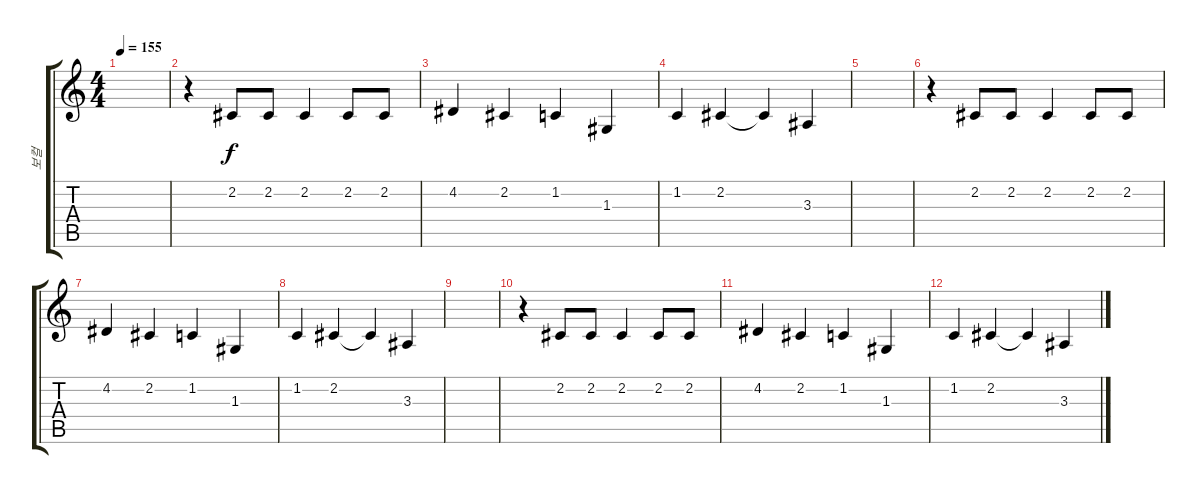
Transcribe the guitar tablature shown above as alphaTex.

\track ("보컬" "보컬") {instrument lead6voice}
\staff {score tabs}
\tuning (E4 B3 G3 D3 A2 E2) {hide}
\ts (4 4)
\tempo 155
\clef g2
\ks c
|
r.4 2.2.8 2.2.8 2.2.4 2.2.8 2.2.8 |
4.2.4 2.2.4 1.2.4 1.3.4 |
1.2.4 2.2.4 2.2{t}.4 3.3.4 |
|
r.4 2.2.8 2.2.8 2.2.4 2.2.8 2.2.8 |
4.2.4 2.2.4 1.2.4 1.3.4 |
1.2.4 2.2.4 2.2{t}.4 3.3.4 |
|
r.4 2.2.8 2.2.8 2.2.4 2.2.8 2.2.8 |
4.2.4 2.2.4 1.2.4 1.3.4 |
1.2.4 2.2.4 2.2{t}.4 3.3.4
